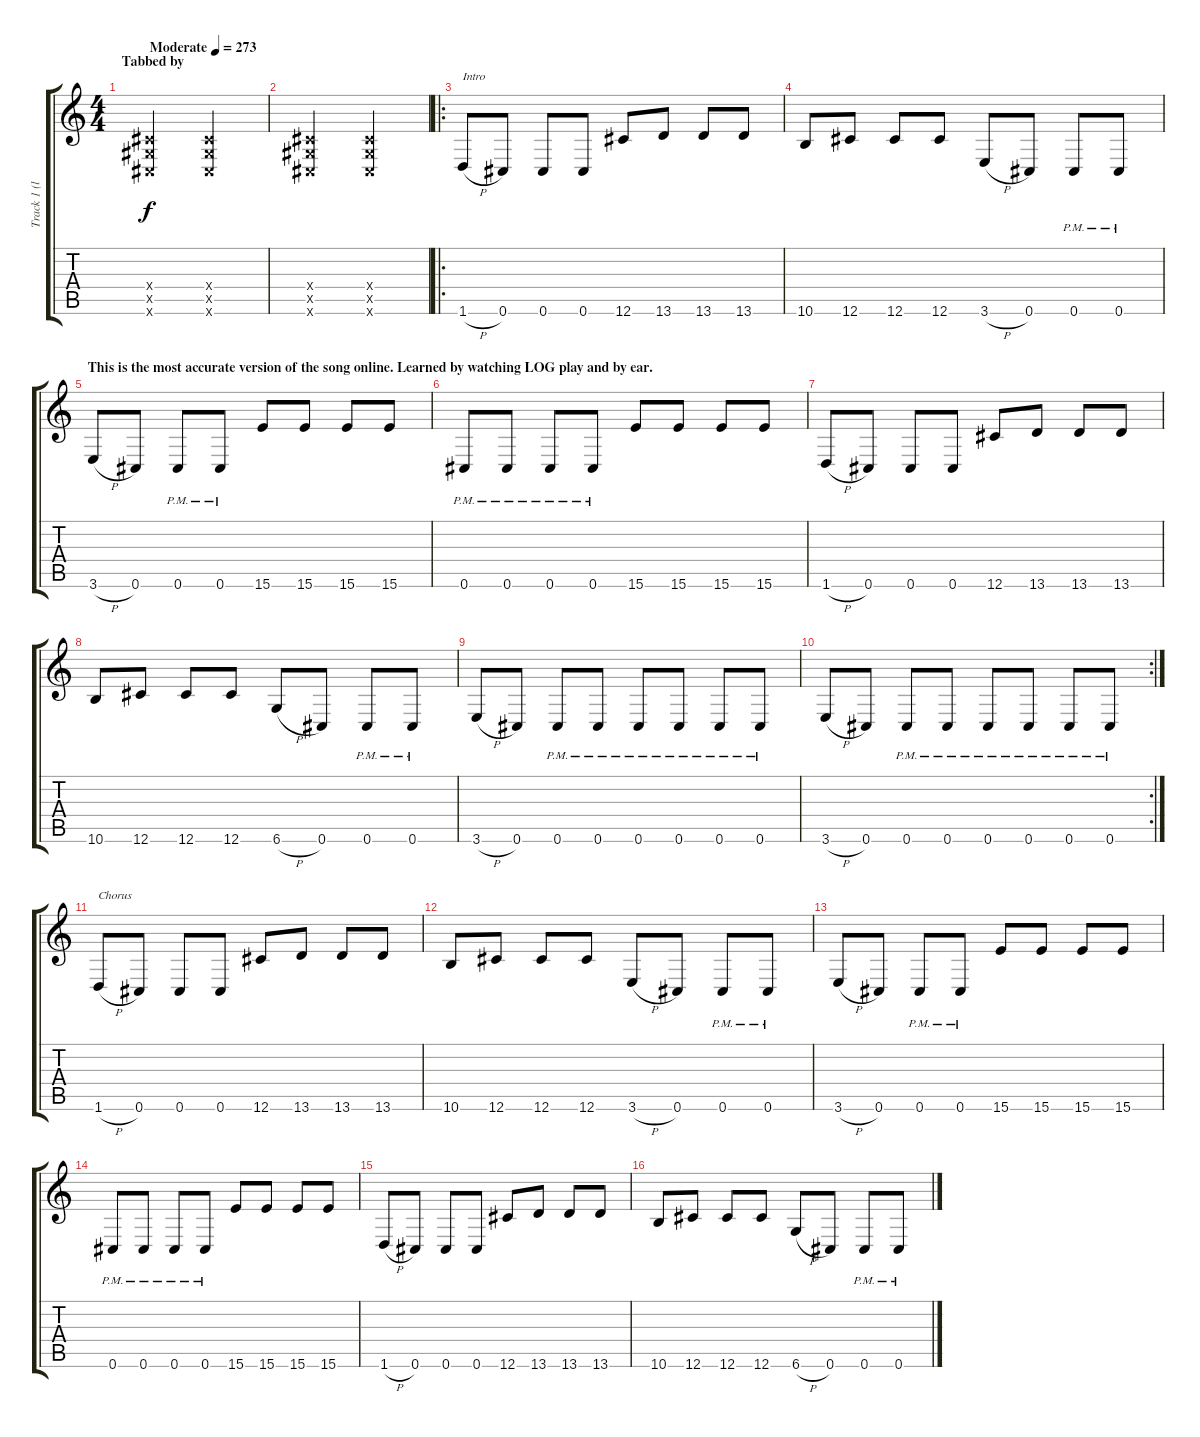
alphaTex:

\track ("Track 1 (left)" "Track 1 (l") {instrument overdrivenguitar}
\staff {score tabs}
\tuning (Eb4 Bb3 Gb3 Db3 Ab2 Db2) {hide}
\ts (4 4)
\section ("" "Tabbed by")
\tempo (273 "Moderate")
\clef g2
\ks c
(0.4{x} 0.5{x} 0.6{x}).2{dy f instrument overdrivenguitar} (0.4{x} 0.5{x} 0.6{x}).2 |
(0.4{x} 0.5{x} 0.6{x}).2 (0.4{x} 0.5{x} 0.6{x}).2 |
\ro
1.6{h}.8{txt "Intro"} 0.6.8 0.6.8 0.6.8 12.6.8 13.6.8 13.6.8 13.6.8 |
10.6.8 12.6.8 12.6.8 12.6.8 3.6{h}.8 0.6.8 0.6{pm}.8 0.6{pm}.8 |
\section ("" "This is the most accurate version of the song online. Learned by watching LOG play and by ear.")
3.6{h}.8 0.6.8 0.6{pm}.8 0.6{pm}.8 15.6.8 15.6.8 15.6.8 15.6.8 |
0.6{pm}.8 0.6{pm}.8 0.6{pm}.8 0.6{pm}.8 15.6.8 15.6.8 15.6.8 15.6.8 |
1.6{h}.8 0.6.8 0.6.8 0.6.8 12.6.8 13.6.8 13.6.8 13.6.8 |
10.6.8 12.6.8 12.6.8 12.6.8 6.6{h}.8 0.6.8 0.6{pm}.8 0.6{pm}.8 |
3.6{h}.8 0.6.8 0.6{pm}.8 0.6{pm}.8 0.6{pm}.8 0.6{pm}.8 0.6{pm}.8 0.6{pm}.8 |
\rc 2
3.6{h}.8 0.6.8 0.6{pm}.8 0.6{pm}.8 0.6{pm}.8 0.6{pm}.8 0.6{pm}.8 0.6{pm}.8 |
1.6{h}.8{txt "Chorus"} 0.6.8 0.6.8 0.6.8 12.6.8 13.6.8 13.6.8 13.6.8 |
10.6.8 12.6.8 12.6.8 12.6.8 3.6{h}.8 0.6.8 0.6{pm}.8 0.6{pm}.8 |
3.6{h}.8 0.6.8 0.6{pm}.8 0.6{pm}.8 15.6.8 15.6.8 15.6.8 15.6.8 |
0.6{pm}.8 0.6{pm}.8 0.6{pm}.8 0.6{pm}.8 15.6.8 15.6.8 15.6.8 15.6.8 |
1.6{h}.8 0.6.8 0.6.8 0.6.8 12.6.8 13.6.8 13.6.8 13.6.8 |
10.6.8 12.6.8 12.6.8 12.6.8 6.6{h}.8 0.6.8 0.6{pm}.8 0.6{pm}.8
